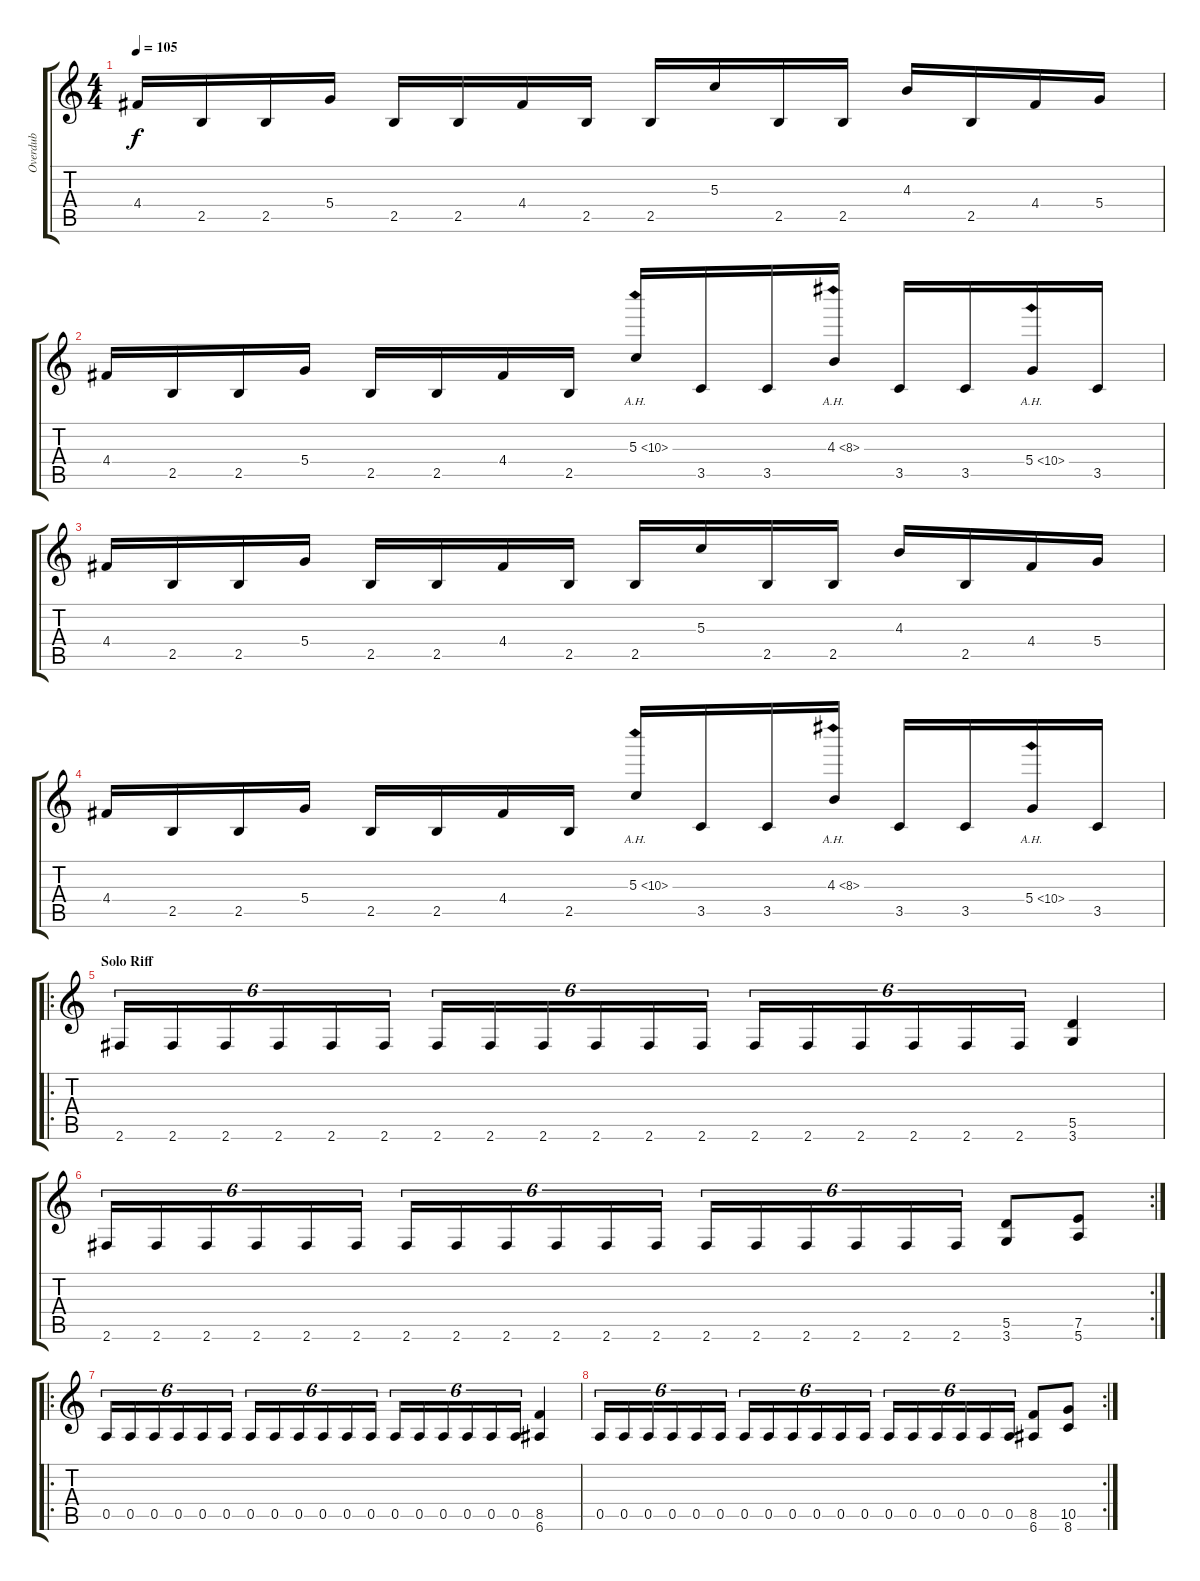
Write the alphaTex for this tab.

\track ("Overdub" "Overdub") {instrument fretlessbass}
\staff {score tabs}
\tuning (E4 B3 G3 D3 A2 E2) {hide}
\ts (4 4)
\tempo 105
\clef g2
\ks c
4.4.16{dy f} 2.5.16 2.5.16 5.4.16 2.5.16 2.5.16 4.4.16 2.5.16 2.5.16 5.3.16 2.5.16 2.5.16 4.3.16 2.5.16 4.4.16 5.4.16 |
4.4.16 2.5.16 2.5.16 5.4.16 2.5.16 2.5.16 4.4.16 2.5.16 5.3{ah 5}.16 3.5.16 3.5.16 4.3{ah 4}.16 3.5.16 3.5.16 5.4{ah 5}.16 3.5.16 |
4.4.16 2.5.16 2.5.16 5.4.16 2.5.16 2.5.16 4.4.16 2.5.16 2.5.16 5.3.16 2.5.16 2.5.16 4.3.16 2.5.16 4.4.16 5.4.16 |
4.4.16 2.5.16 2.5.16 5.4.16 2.5.16 2.5.16 4.4.16 2.5.16 5.3{ah 5}.16 3.5.16 3.5.16 4.3{ah 4}.16 3.5.16 3.5.16 5.4{ah 5}.16 3.5.16 |
\ro
\section ("" "Solo Riff")
2.6.16{tu (6 4)} 2.6.16{tu (6 4)} 2.6.16{tu (6 4)} 2.6.16{tu (6 4)} 2.6.16{tu (6 4)} 2.6.16{tu (6 4)} 2.6.16{tu (6 4)} 2.6.16{tu (6 4)} 2.6.16{tu (6 4)} 2.6.16{tu (6 4)} 2.6.16{tu (6 4)} 2.6.16{tu (6 4)} 2.6.16{tu (6 4)} 2.6.16{tu (6 4)} 2.6.16{tu (6 4)} 2.6.16{tu (6 4)} 2.6.16{tu (6 4)} 2.6.16{tu (6 4)} (5.5 3.6).4 |
\rc 2
2.6.16{tu (6 4)} 2.6.16{tu (6 4)} 2.6.16{tu (6 4)} 2.6.16{tu (6 4)} 2.6.16{tu (6 4)} 2.6.16{tu (6 4)} 2.6.16{tu (6 4)} 2.6.16{tu (6 4)} 2.6.16{tu (6 4)} 2.6.16{tu (6 4)} 2.6.16{tu (6 4)} 2.6.16{tu (6 4)} 2.6.16{tu (6 4)} 2.6.16{tu (6 4)} 2.6.16{tu (6 4)} 2.6.16{tu (6 4)} 2.6.16{tu (6 4)} 2.6.16{tu (6 4)} (5.5 3.6).8 (7.5 5.6).8 |
\ro
0.5.16{tu (6 4)} 0.5.16{tu (6 4)} 0.5.16{tu (6 4)} 0.5.16{tu (6 4)} 0.5.16{tu (6 4)} 0.5.16{tu (6 4)} 0.5.16{tu (6 4)} 0.5.16{tu (6 4)} 0.5.16{tu (6 4)} 0.5.16{tu (6 4)} 0.5.16{tu (6 4)} 0.5.16{tu (6 4)} 0.5.16{tu (6 4)} 0.5.16{tu (6 4)} 0.5.16{tu (6 4)} 0.5.16{tu (6 4)} 0.5.16{tu (6 4)} 0.5.16{tu (6 4)} (8.5 6.6).4 |
\rc 2
0.5.16{tu (6 4)} 0.5.16{tu (6 4)} 0.5.16{tu (6 4)} 0.5.16{tu (6 4)} 0.5.16{tu (6 4)} 0.5.16{tu (6 4)} 0.5.16{tu (6 4)} 0.5.16{tu (6 4)} 0.5.16{tu (6 4)} 0.5.16{tu (6 4)} 0.5.16{tu (6 4)} 0.5.16{tu (6 4)} 0.5.16{tu (6 4)} 0.5.16{tu (6 4)} 0.5.16{tu (6 4)} 0.5.16{tu (6 4)} 0.5.16{tu (6 4)} 0.5.16{tu (6 4)} (8.5 6.6).8 (10.5 8.6).8
